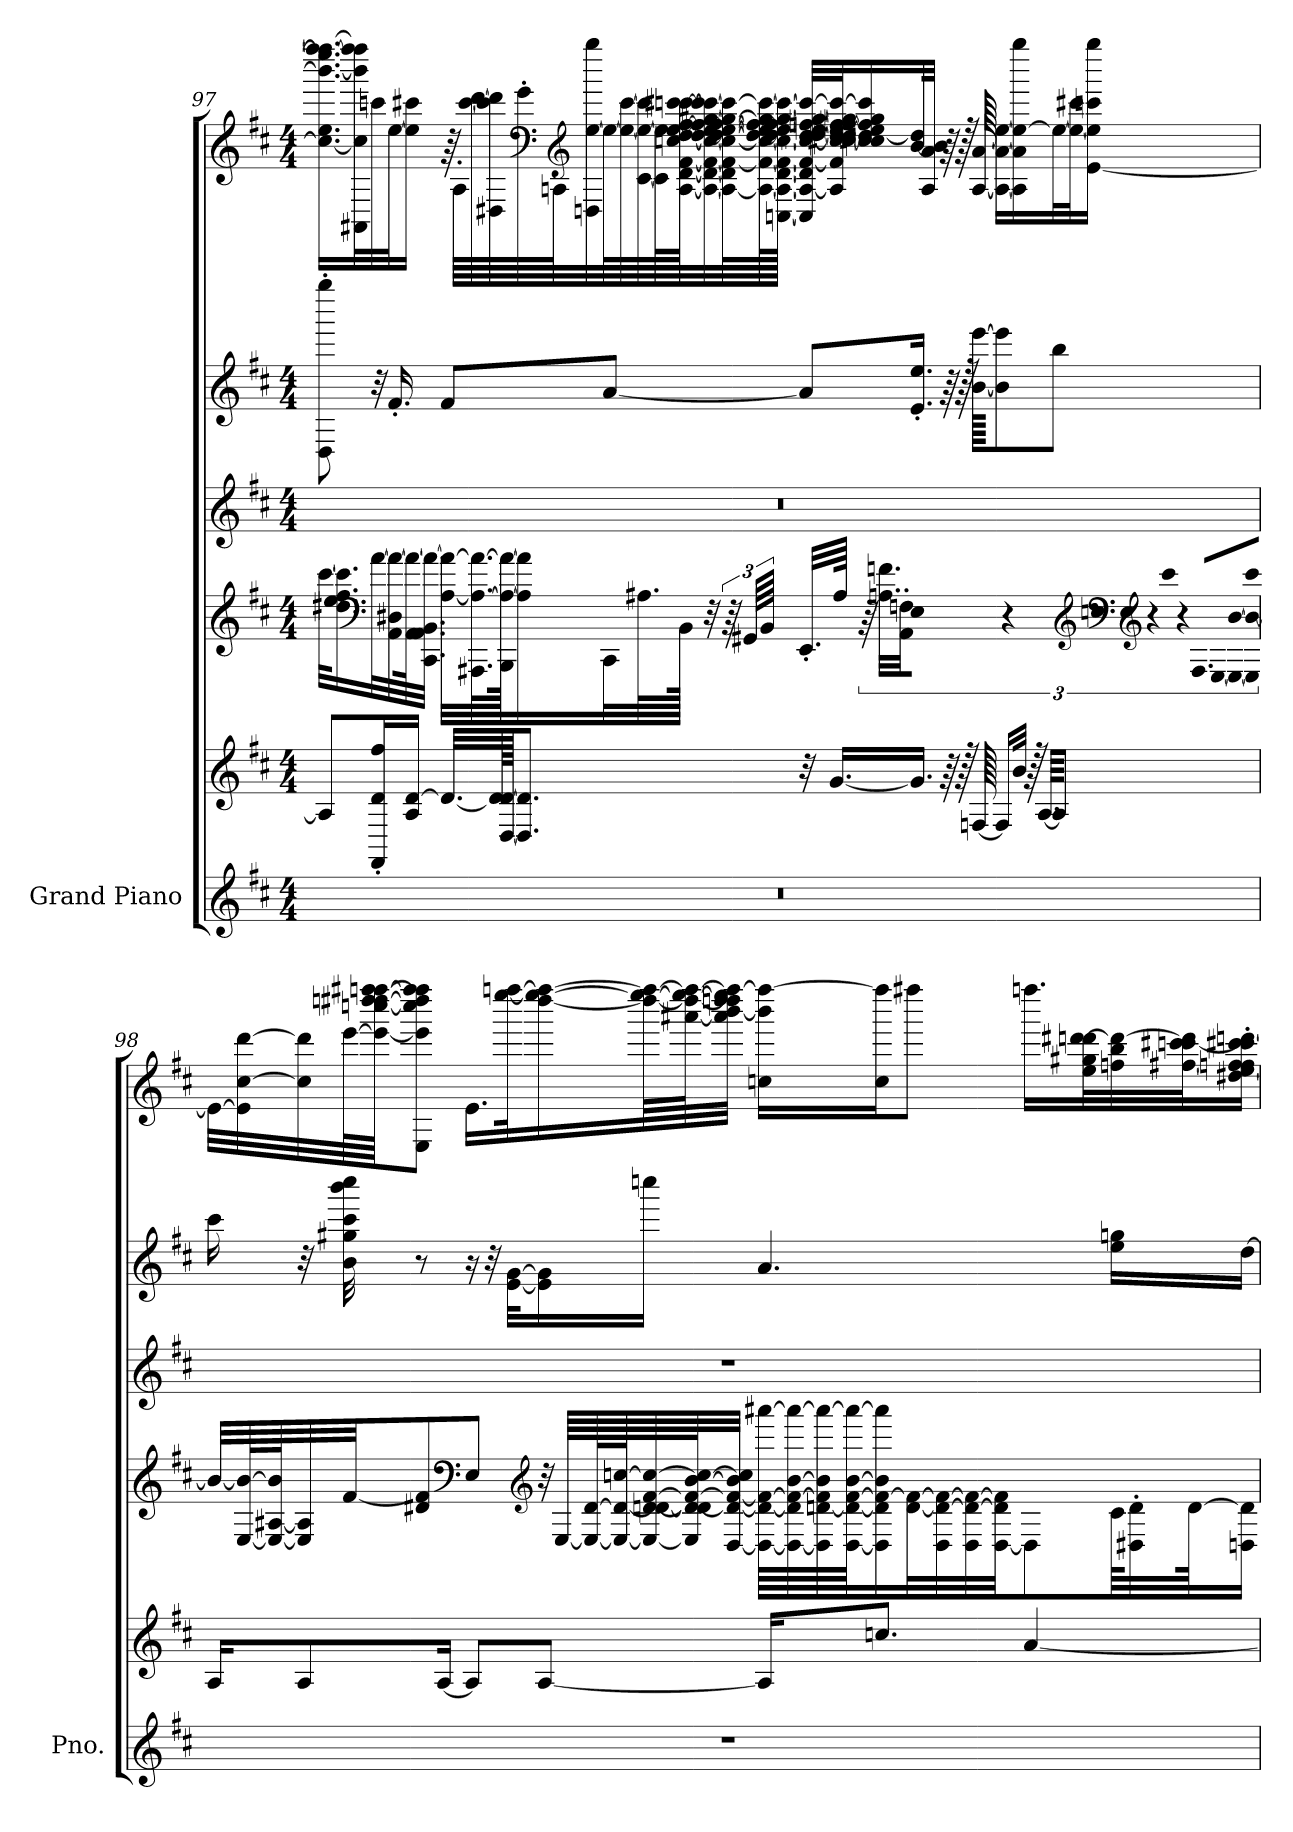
**kern	**kern	**kern	**kern	**kern	**kern
*part1	*part1	*part1	*part1	*part1	*part1
*staff6	*staff5	*staff4	*staff3	*staff2	*staff1
*I"Grand Piano	*	*	*	*	*
*I'Pno.	*	*	*	*	*
!!LO:LB:g=z
*clefG2	*clefG2	*clefG2	*clefG2	*clefG2	*clefG2
*k[f#c#]	*k[f#c#]	*k[f#c#]	*k[f#c#]	*k[f#c#]	*k[f#c#]
*M4/4	*M4/4	*M4/4	*M4/4	*M4/4	*M4/4
=97	=97	=97	=97	=97	=97
1r	8A/L]	[32ccc#\KLL	1r	8D\' 8gggg\'	16.cc\_ 16.ee\ 16.bbb\_ 16.eeee\] 16.ffff\_ 16.ffff#\_LL
.	.	16.dd#X\ 16.ee\ 16.ff#\ 16.ccc#\]	.	.	.
.	.	.	.	.	32AA#X\ 32cc\] 32bbb\] 32ffff\] 32ffff#\]L
*	*	*clefF4	*	*	*
.	16FF#/' 16d/' 16ff#/'L	[32a\L	.	32r	32cccn\
.	.	32AA\ 32D#X\ 32a\_	.	16.f#'/	[32ee\J
.	16A/ [16d/JJ	64AA\ 64a\_K	.	.	16ee\] 16ccc#X\JJ
.	.	32.CC#\ 32.AA\ 32.BB\ 32.a\_JJJ	.	.	.
.	32.d/LLL_	[32A\ 32a\_LLL	.	8f#/L	64r
.	.	.	.	.	64A'\LLLL
.	.	64.AAA#X\ 64.A\_ 64.a\_L	.	.	[64ccc#\ [64ddd\
.	128d/LL]	.	.	.	64D#X\ 64ccc#\] 64ddd\]
.	[128D/ [128d/JJJJ	128BBB\ 128A\_ 128a\_JJK	.	.	.
.	8.D/] 8.d/]J	16A\] 16a\]	.	.	64eee'\
*	*	*	*	*	*clefF4
.	.	.	.	.	64CCn\J
*	*	*	*	*	*clefG2
.	.	.	.	.	32Dn\ [32ee\ 32gggg\
.	.	32CC#\L	.	[8a/J	64ee\L_
.	.	.	.	.	64ee\_ [64ccc#\
.	.	64.A#X\L	.	.	[64c#\ 64ee\_ 64ccc#\]
.	.	.	.	.	128c#\] 128ee\]L
.	.	128BB\JJJJk	.	.	[128A\ [128d\ [128f#\ [128ccn\ [128dd\ [128ee\ [128ff#\ [128cccn\ [128ccc#X\JJ
.	.	32r	.	.	32A\_ 32d\_ 32f#\_ 32cc\_ 32dd\_ 32ee\_ 32ff#\_ [32gg#X\ 32ccc\] 32ccc#\_
.	.	96r	.	.	64A\_ 64d\] 64f#\_ 64cc\_ 64dd\_ 64ee\_ 64ff#\_ 64gg#\_ 64ccc#\_L
.	.	96GG#X/LLLL	.	.	.
.	.	.	.	.	128A\_ 128f#\_ 128cc\_ 128dd\_ 128ee\_ 128ff#\_ 128gg#\] 128ccc#\_L
.	.	96BB/JJJJ	.	.	.
.	.	.	.	.	[128Cn\ 128A\_ [128d\ 128f#\_ 128cc\_ 128dd\_ 128ee\_ 128ff#\] [128gg#\ 128ccc#\_JJJJJ
.	32r	32.EE'/LLL	.	8a/L]	32C/] 32A/_ 32d/] 32f#/_ 32cc/_ 32ddn/_ [32dd#X/ 32ee/] [32ffn/ 32gg#/_ 32ccc#/_LLL
.	[16.g/LL	.	.	.	32A/] 32f#/] 32ccn/] [32cc#X/ 32dd/] 32dd#/] [32ee/ 32ffn/] [32ff#X/ 32gg#/] 32ccc#/_J
.	.	64A#/JJJk	.	.	.
.	.	96r	.	.	16ccn/ 16cc#/] [16ddn/ 16ee/] 16ff#/] 16gg#/ 16ccc#/]
.	.	48.An\ 48.fn\LLL	.	.	.
.	.	48AA\' 48Fn\'J	.	.	.
.	16.g/JJ]	16E\JJ	.	16.e/' 16.ee/'Jk	[16b/ 16dd/]
.	.	32r	.	.	32A/ 32a/ 32b/]JJk
*	*	*clefG2	*	*	*
.	64r	32ccn\	.	64r	64r
.	128r	.	.	128r	128r
*	*	*clefF4	*	*	*
.	[128Fn/	.	.	[128b\ [128eee\KKKKL	[128A/ [128a/
.	16F/LL]	16E\	.	8b\] 8eee\]	16A\_ 16a\_ [16ee\LL
*	*	*clefG2	*	*	*
.	32b/JJk	64r	.	.	16A\] 16a\] 16ee\_ 16gggg\
.	.	64ccc#\	.	.	.
.	128r	128r	.	.	.
.	[64.A/KKKL	64.F/KKLL	.	.	.
.	8A/J]	[16E/	.	8bb\J	32ee\L_
.	.	.	.	.	32ee\_ 32ccc#X\J
.	.	32E/_ [32b/L	.	.	[16e\ 16ee\] 16cccn\ 16gggg\JJ
.	.	32E/] 32b/_ 32ccc#/JJJ	.	.	.
!!LO:LB:g=z
=98	=98	=98	=98	=98	=98
1r	16A/KL	32b/LLL_	1r	16ccc#\	32e\LLL_
.	.	[64E/ 64b/_L	.	.	32e\] [32cc#\ [32ddd\
.	.	64E/_ [64A#X/ 64b/]J	.	.	.
.	8A/	32E/] 32A#/]	.	32r	32cc#\] 32ddd\]
.	.	[32f#/JJ	.	32b\ 32gg#X\ 32ccc#\ 32bbb\ 32cccc#\	[64eee\L
.	.	.	.	.	64eee\_ [64ccccn\ 64ddddn\ [64dddd#X\ [64ffffn\ [64ffff#X\JJJ
.	.	8d#X/ 8f#/]	.	8r	8E\ 8eee\] 8cccc\] 8dddd#\] 8ffff\] 8ffff#\]J
*	*	*clefF4	*	*	*
.	[16A/Jk	.	.	.	.
.	8A/L]	8E/J	.	16r	16.e\LL
.	.	.	.	32r	.
.	.	.	.	[32e\ [32g\KLL	[32eeee\ [32ffffn\K
*	*	*clefG2	*	*	*
.	[8A/J	32r	.	16e\] 16g\]	[16dddd#\ 16eeee\_ 16ffff\_
.	.	[64E/LLLL	.	.	.
.	.	128E/_ [128d#/L	.	.	.
.	.	128E/_ 128d#/_ [128ccn/J	.	.	.
.	.	64E/_ [64dn/ 64d#/_ [64f#/ 64cc/_	.	16ccccn\JJ	64dddd#\_ 64eeee\_ 64ffff\_LL
.	.	64E/] 64d/_ 64d#/] 64f#/_ [64b/ 64cc/_J	.	.	[64aaa#X\ 64dddd#\_ 64eeee\_ 64ffff\_J
.	.	[32D/ 32d/_ 32f#/_ 32b/] 32cc/]JJJ	.	.	32aaa#\] [32bbb\ 32ddddn\ 32dddd#\] 32eeee\] 32ffff\_JJJ
.	16A/KL]	64D\_ 64d\_ 64f#\_ [64aaa#X\LLLL	.	4.a/	16ccn\ 16bbb\] 16ffff\_LL
.	.	64D\_ 64d\] 64f#\_ [64b\ 64aaa#\_	.	.	.
.	.	64D\] [64dn\ 64f#\] 64b\] 64aaa#\_	.	.	.
.	.	[64D\ 64d\_ [64f#\ [64b\ 64aaa#\_JJ	.	.	.
.	8.ccn/J	16D\] 16d\] 16f#\_ 16b\] 16aaa#\]	.	.	16cc\ 16ffff\]J
.	.	[32d\ 32f#\_L	.	.	8ffff#X\J
.	.	32D\ 32d\_ 32f#\_	.	.	.
.	.	32D\ 32d\_ 32f#\_	.	.	.
.	.	[32D\ 32d\] 32f#\]JJ	.	.	.
.	[4a/	8D\]	.	.	16.ffffn\LL
.	.	.	.	.	32ee\ 32gg#X\ [32dddn\ 32ddd#X\L
.	.	64c#\KLL	.	16ee\ 16ggn\LL	32ffn\ 32bb\ 32ddd\_
.	.	32D#X\' 32d\'	.	.	.
.	.	.	.	.	[32ff#X\ [32cccn\ 32ccc#X\ 32ddd\]J
.	.	[64d\JK	.	.	.
.	.	16Dn\ 16d\]JJ	.	[16dd\JJ	16dd#X\' [16ee\' 16ffn\' 16ff#\]' 16ccc\]' [16ccc#X\' 16dddn\'JJ
=	=	=	=	=	=
*-	*-	*-	*-	*-	*-
